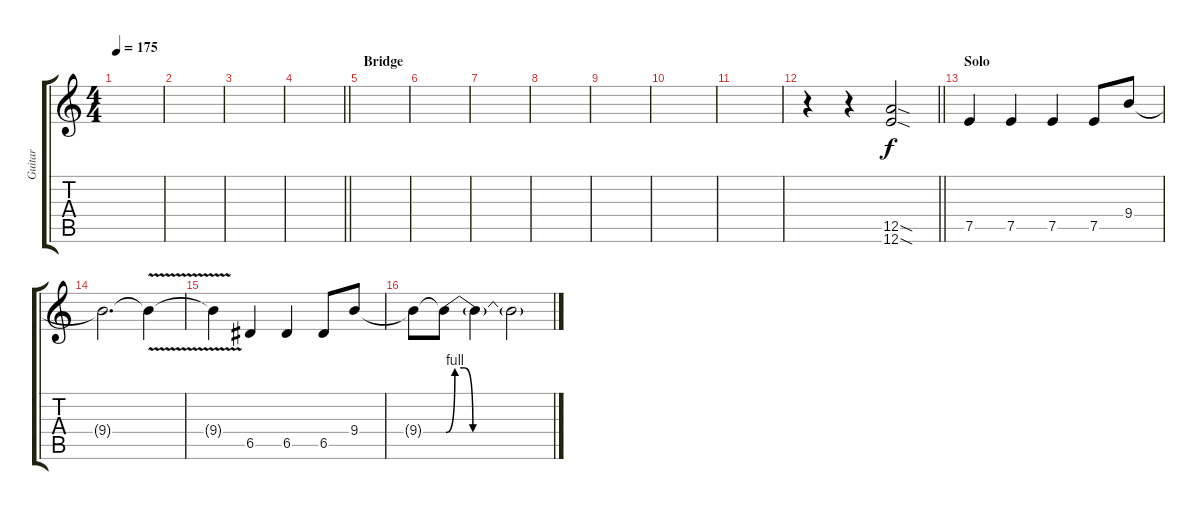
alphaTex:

\track ("Guitar" "Guitar") {instrument distortionguitar}
\staff {score tabs}
\tuning (E4 B3 G3 D3 A2 E2) {hide}
\ts (4 4)
\tempo 175
\clef g2
\ks c
|
|
|
\barLineRight lightlight
|
\section ("" "Bridge")
|
|
|
|
|
|
|
\barLineRight lightlight
r.4{volume 13} r.4 (12.5{sod} 12.6{sod}).2 |
\section ("" "Solo")
7.5.4 7.5.4 7.5.4 7.5.8 9.4.8 |
9.4{t}.2{d} 9.4{v t}.4 |
9.4{t}.4 6.5.4 6.5.4 6.5.8 9.4.8 |
9.4{t}.8 9.4{be (custom 0 0 5 4 10 4 15 0 19 0 30 0 60 0) t}.8 9.4{t}.4 9.4{t}.2
